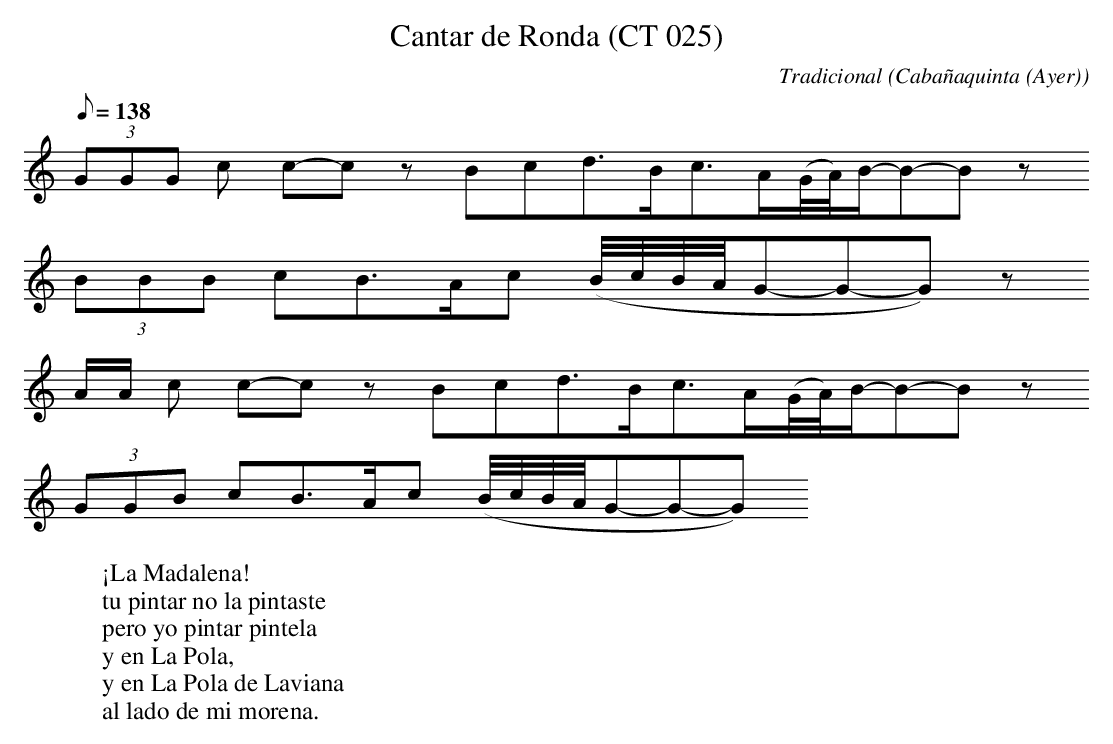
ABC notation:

X:1
T:Cantar de Ronda (CT 025)
C:Tradicional
O:Cabañaquinta (Ayer)
M:Llibre
L:1/8
Q:1/8=138
W:¡La Madalena!
W:tu pintar no la pintaste
W:pero yo pintar pintela
W:y en La Pola,
W:y en La Pola de Laviana
W:al lado de mi morena.
K:C
(3GGG c c-c z Bcd>Bc>A(G/4A/4)B/-B-B z
(3BBB cB>Ac (B/4c/4B/4A/4G-G-G) z
A/A/ c c-c z Bcd>Bc>A(G/4A/4)B/-B-B z
(3GGB cB>Ac (B/4c/4B/4A/4G-G-G)
